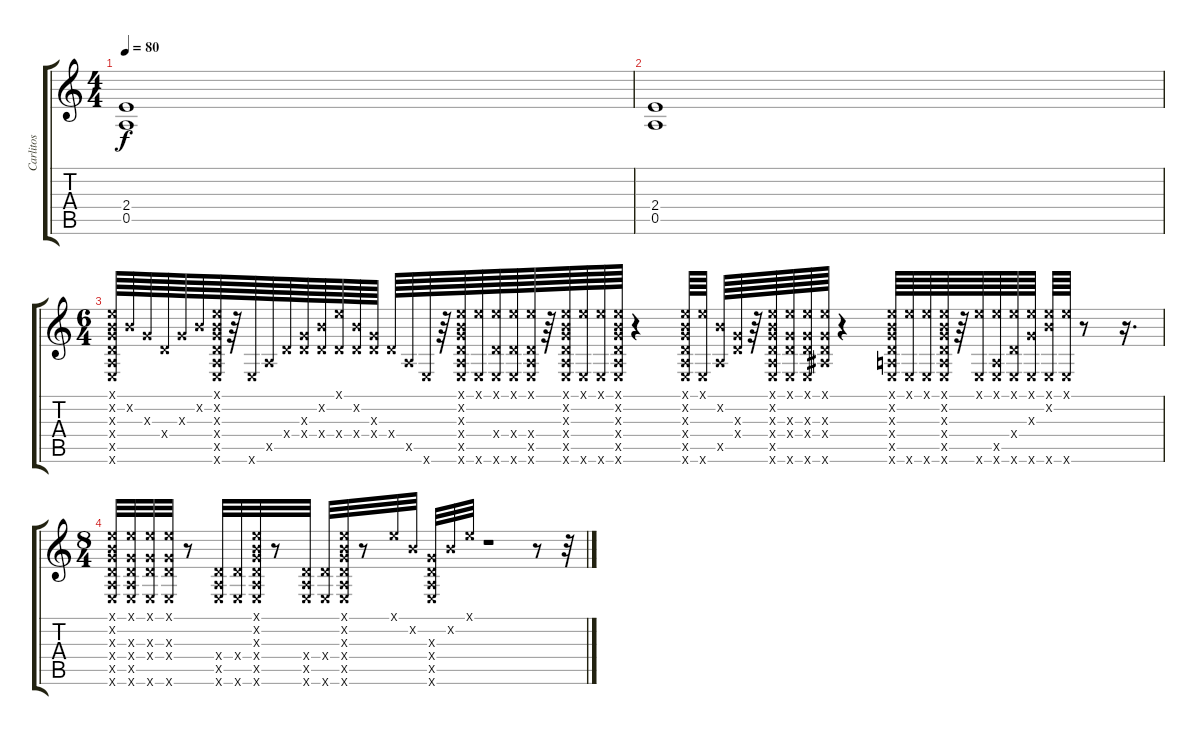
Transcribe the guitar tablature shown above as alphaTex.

\track ("Carlitos" "Carlitos") {instrument distortionguitar}
\staff {score tabs}
\tuning (E4 B3 G3 D3 A2 E2) {hide}
\ts (4 4)
\tempo 80
\clef g2
\ks c
(2.4 0.5).1{dy f} |
(2.4 0.5).1 |
\ts (6 4)
(0.1{x} 0.2{x} 0.3{x} 0.4{x} 0.5{x} 0.6{x}).64 0.2{x}.64 0.3{x}.64 0.4{x}.64 0.3{x}.64 0.2{x}.64 (0.1{x} 0.2{x} 0.3{x} 0.4{x} 0.5{x} 0.6{x}).64 r.64 0.6{x}.64 0.5{x}.64 0.4{x}.64 (0.3{x} 0.4{x}).64 (0.2{x} 0.4{x}).64 (0.1{x} 0.4{x}).64 (0.2{x} 0.4{x}).64 (0.3{x} 0.4{x}).64 0.4{x}.64 0.5{x}.64 0.6{x}.64 r.64 (0.1{x} 0.2{x} 0.3{x} 0.4{x} 0.5{x} 0.6{x}).64 (0.1{x} 0.6{x}).64 (0.1{x} 0.4{x} 0.6{x}).64 (0.1{x} 0.4{x} 0.6{x}).64 (0.1{x} 0.4{x} 0.5{x} 0.6{x}).64 r.64 (0.1{x} 0.2{x} 0.3{x} 0.4{x} 0.5{x} 0.6{x}).64 (0.1{x} 0.6{x}).64 (0.1{x} 0.6{x}).64 (0.1{x} 0.2{x} 0.3{x} 0.4{x} 0.5{x} 0.6{x}).64 r.4 (0.1{x} 0.2{x} 0.3{x} 0.4{x} 0.5{x} 0.6{x}).64 (0.1{x} 0.6{x}).64 (0.2{x} 0.5{x}).64 (0.3{x} 0.4{x}).64 r.64 (0.1{x} 0.2{x} 0.3{x} 0.4{x} 0.5{x} 0.6{x}).64 (0.1{x} 0.3{x} 0.4{x} 0.6{x}).64 (0.1{x} 0.3{x} 0.4{x} 0.6{x}).64 (0.1{x} 0.3{x} 0.4{x} 6.6{x}).64 r.4 (0.1{x} 0.2{x} 0.3{x} 0.4{x} 0.5{x} 0.6{x}).64 (0.1{x} 0.6{x}).64 (0.1{x} 0.6{x}).64 (0.1{x} 0.2{x} 0.3{x} 0.4{x} 0.5{x} 0.6{x}).64 r.64 (0.1{x} 0.6{x}).64 (0.1{x} 0.5{x} 0.6{x}).64 (0.1{x} 0.4{x} 0.6{x}).64 (0.1{x} 0.3{x} 0.6{x}).64 (0.1{x} 0.2{x} 0.6{x}).64 (0.1{x} 0.6{x}).64 r.8 r.16{d} |
\ts (8 4)
(0.1{x} 0.2{x} 0.3{x} 0.4{x} 0.5{x} 0.6{x}).32 (0.1{x} 0.3{x} 0.4{x} 0.5{x} 0.6{x}).32 (0.1{x} 0.3{x} 0.4{x} 0.6{x}).32 (0.1{x} 0.3{x} 0.4{x} 0.6{x}).32 r.8 (0.4{x} 0.5{x} 0.6{x}).32 (0.4{x} 0.6{x}).32 (0.1{x} 0.2{x} 0.3{x} 0.4{x} 0.5{x} 0.6{x}).32 r.8 (0.4{x} 0.5{x} 0.6{x}).32 (0.4{x} 0.6{x}).32 (0.1{x} 0.2{x} 0.3{x} 0.4{x} 0.5{x} 0.6{x}).32 r.8 0.1{x}.32 0.2{x}.32 (0.3{x} 0.4{x} 0.5{x} 0.6{x}).32 0.2{x}.32 0.1{x}.32 r.1 r.8 r.32
